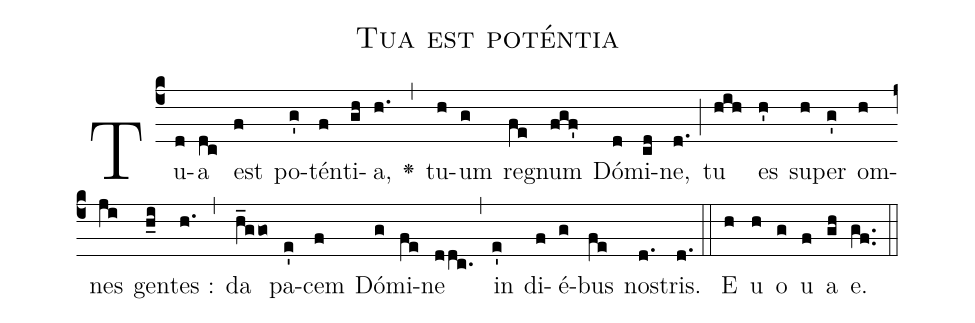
name: Tua est poténtia;
%%
(c4) Tu(d)a(dc) est(f) po(g')tén(f)ti(gh)a,(h.) <v>\greheightstar</v>(,)
tu(h)um(g) re(fe)gnum(fgf') Dó(d)mi(cd)ne,(d.) (;)
tu(hih) es(h') su(h)per(g') om(h)nes(ji) gen(h_i)tes :(h.) (,)
da(h_ggo) pa(e')cem(f) Dó(g)mi(fe)ne(ddc.) (,)
in(e') di(f)é(g)bus(fe) no(d.)stris.(d.) (::)
<eu>E(h) u(h) o(g) u(f) a(gh) e.</eu>(gf..) (::)
